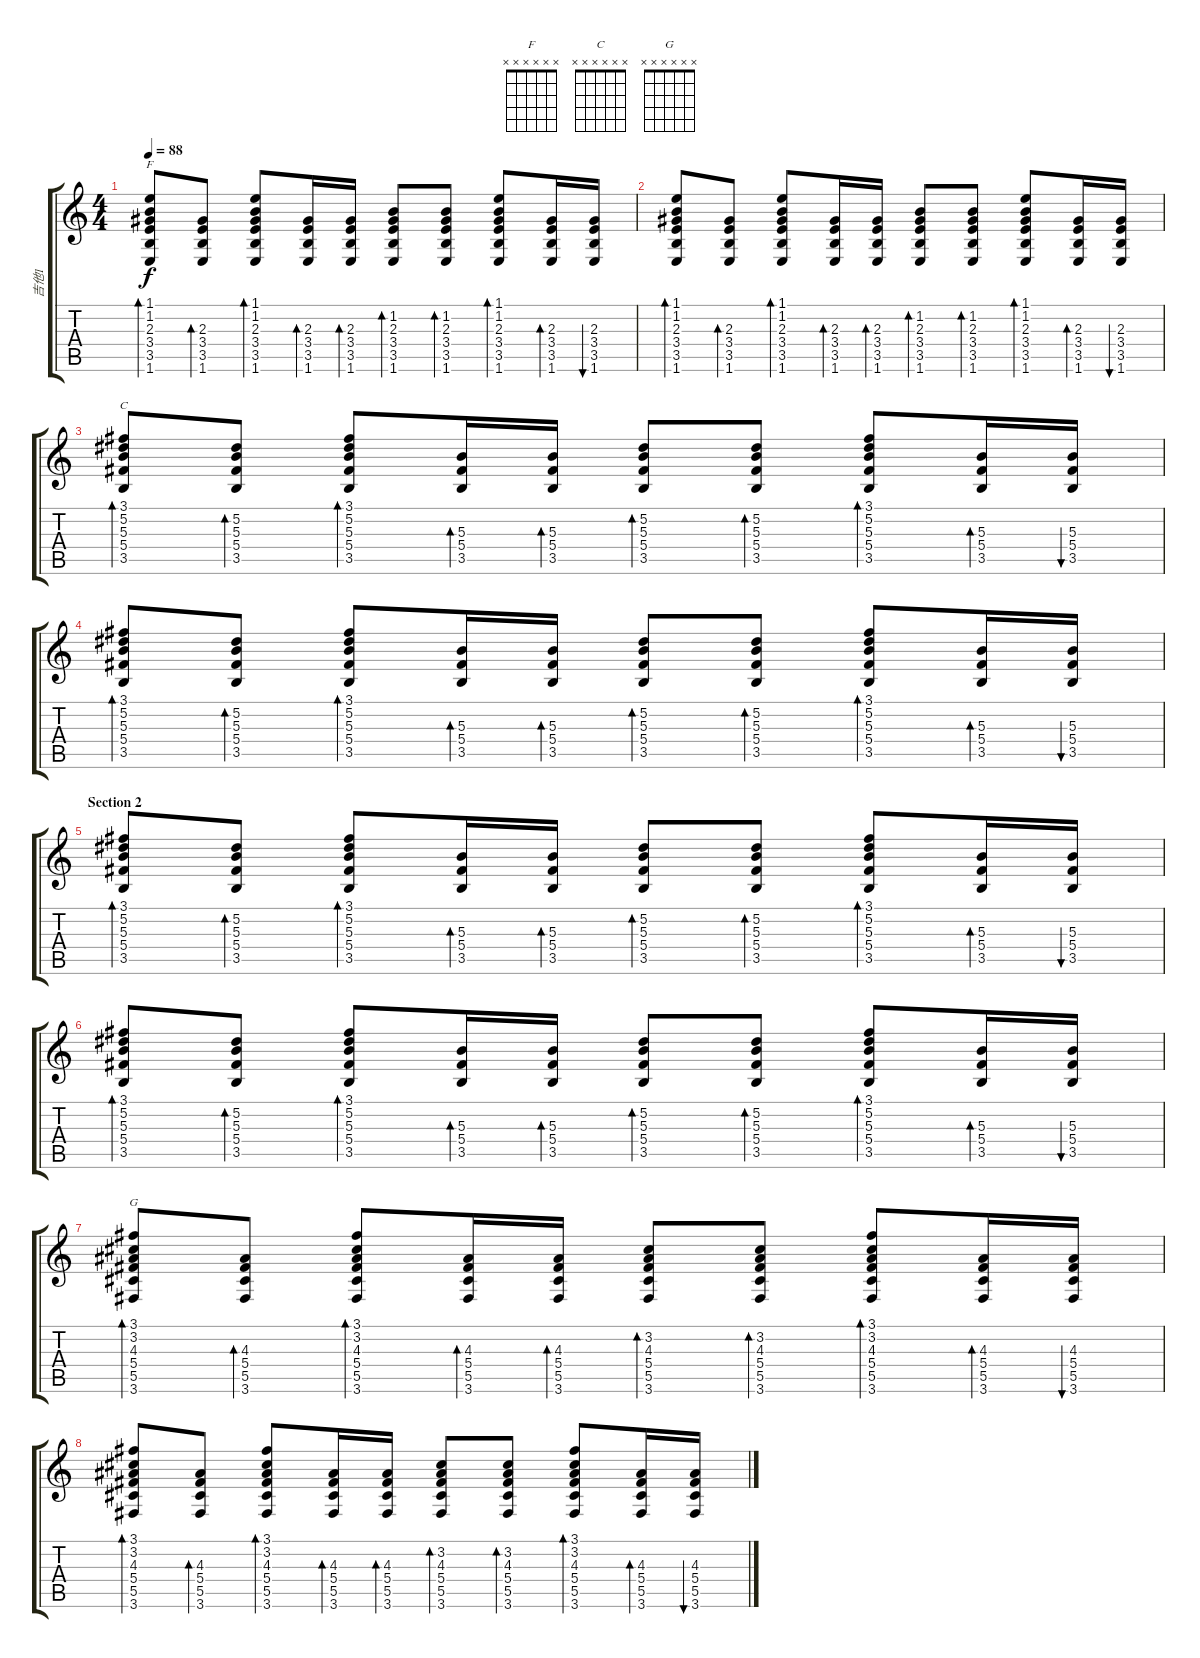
\track ("吉他1" "吉他1") {instrument acousticguitarsteel}
\staff {score tabs}
\tuning (Eb4 Bb3 Gb3 Db3 Ab2 Eb2) {hide}
\chord ("F" x x x x x x) {firstfret 0}
\chord ("C" x x x x x x) {firstfret 0}
\chord ("G" x x x x x x) {firstfret 0}
\ts (4 4)
\tempo 88
\clef g2
\ks c
(1.1 1.2 2.3 3.4 3.5 1.6).8{bd 30 ch "F" dy f} (2.3 3.4 3.5 1.6).8{bd 30} (1.1 1.2 2.3 3.4 3.5 1.6).8{bd 30} (2.3 3.4 3.5 1.6).16{bd 30} (2.3 3.4 3.5 1.6).16{bd 30} (1.2 2.3 3.4 3.5 1.6).8{bd 30} (1.2 2.3 3.4 3.5 1.6).8{bd 30} (1.1 1.2 2.3 3.4 3.5 1.6).8{bd 30} (2.3 3.4 3.5 1.6).16{bd 30} (2.3 3.4 3.5 1.6).16{bu 30} |
(1.1 1.2 2.3 3.4 3.5 1.6).8{bd 30} (2.3 3.4 3.5 1.6).8{bd 30} (1.1 1.2 2.3 3.4 3.5 1.6).8{bd 30} (2.3 3.4 3.5 1.6).16{bd 30} (2.3 3.4 3.5 1.6).16{bd 30} (1.2 2.3 3.4 3.5 1.6).8{bd 30} (1.2 2.3 3.4 3.5 1.6).8{bd 30} (1.1 1.2 2.3 3.4 3.5 1.6).8{bd 30} (2.3 3.4 3.5 1.6).16{bd 30} (2.3 3.4 3.5 1.6).16{bu 30} |
(3.1 5.2 5.3 5.4 3.5).8{bd 30 ch "C"} (5.2 5.3 5.4 3.5).8{bd 30} (3.1 5.2 5.3 5.4 3.5).8{bd 30} (5.3 5.4 3.5).16{bd 30} (5.3 5.4 3.5).16{bd 30} (5.2 5.3 5.4 3.5).8{bd 30} (5.2 5.3 5.4 3.5).8{bd 30} (3.1 5.2 5.3 5.4 3.5).8{bd 30} (5.3 5.4 3.5).16{bd 30} (5.3 5.4 3.5).16{bu 30} |
(3.1 5.2 5.3 5.4 3.5).8{bd 30} (5.2 5.3 5.4 3.5).8{bd 30} (3.1 5.2 5.3 5.4 3.5).8{bd 30} (5.3 5.4 3.5).16{bd 30} (5.3 5.4 3.5).16{bd 30} (5.2 5.3 5.4 3.5).8{bd 30} (5.2 5.3 5.4 3.5).8{bd 30} (3.1 5.2 5.3 5.4 3.5).8{bd 30} (5.3 5.4 3.5).16{bd 30} (5.3 5.4 3.5).16{bu 30} |
\section ("" "Section 2")
(3.1 5.2 5.3 5.4 3.5).8{bd 30} (5.2 5.3 5.4 3.5).8{bd 30} (3.1 5.2 5.3 5.4 3.5).8{bd 30} (5.3 5.4 3.5).16{bd 30} (5.3 5.4 3.5).16{bd 30} (5.2 5.3 5.4 3.5).8{bd 30} (5.2 5.3 5.4 3.5).8{bd 30} (3.1 5.2 5.3 5.4 3.5).8{bd 30} (5.3 5.4 3.5).16{bd 30} (5.3 5.4 3.5).16{bu 30} |
(3.1 5.2 5.3 5.4 3.5).8{bd 30} (5.2 5.3 5.4 3.5).8{bd 30} (3.1 5.2 5.3 5.4 3.5).8{bd 30} (5.3 5.4 3.5).16{bd 30} (5.3 5.4 3.5).16{bd 30} (5.2 5.3 5.4 3.5).8{bd 30} (5.2 5.3 5.4 3.5).8{bd 30} (3.1 5.2 5.3 5.4 3.5).8{bd 30} (5.3 5.4 3.5).16{bd 30} (5.3 5.4 3.5).16{bu 30} |
(3.1 3.2 4.3 5.4 5.5 3.6).8{bd 30 ch "G"} (4.3 5.4 5.5 3.6).8{bd 30} (3.1 3.2 4.3 5.4 5.5 3.6).8{bd 30} (4.3 5.4 5.5 3.6).16{bd 30} (4.3 5.4 5.5 3.6).16{bd 30} (3.2 4.3 5.4 5.5 3.6).8{bd 30} (3.2 4.3 5.4 5.5 3.6).8{bd 30} (3.1 3.2 4.3 5.4 5.5 3.6).8{bd 30} (4.3 5.4 5.5 3.6).16{bd 30} (4.3 5.4 5.5 3.6).16{bu 30} |
(3.1 3.2 4.3 5.4 5.5 3.6).8{bd 30} (4.3 5.4 5.5 3.6).8{bd 30} (3.1 3.2 4.3 5.4 5.5 3.6).8{bd 30} (4.3 5.4 5.5 3.6).16{bd 30} (4.3 5.4 5.5 3.6).16{bd 30} (3.2 4.3 5.4 5.5 3.6).8{bd 30} (3.2 4.3 5.4 5.5 3.6).8{bd 30} (3.1 3.2 4.3 5.4 5.5 3.6).8{bd 30} (4.3 5.4 5.5 3.6).16{bd 30} (4.3 5.4 5.5 3.6).16{bu 30}
